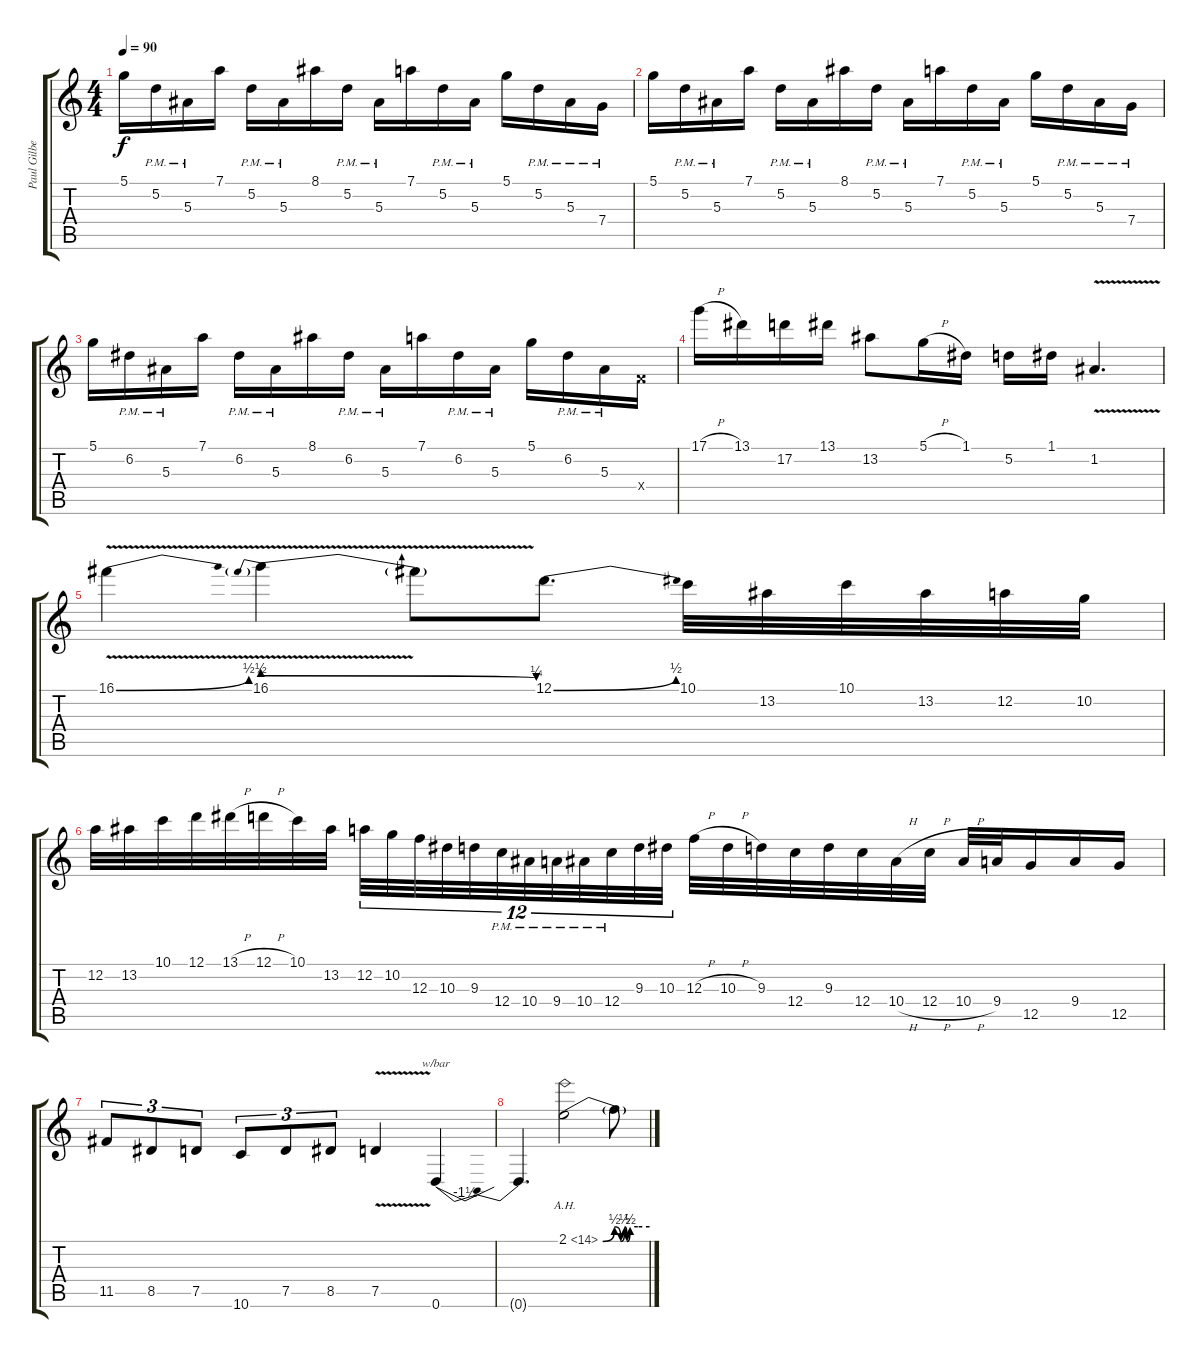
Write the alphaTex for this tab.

\track ("Paul Gilbert (Lead Guitar)" "Paul Gilbe") {instrument distortionguitar}
\staff {score tabs}
\tuning (D4 A3 F3 C3 G2 D2) {hide}
\ts (4 4)
\tempo 90
\clef g2
\ks c
5.1.16{dy f} 5.2{pm}.16 5.3{pm}.16 7.1.16 5.2{pm}.16 5.3{pm}.16 8.1.16 5.2{pm}.16 5.3{pm}.16 7.1.16 5.2{pm}.16 5.3{pm}.16 5.1.16 5.2{pm}.16 5.3{pm}.16 7.4{pm}.16 |
5.1.16 5.2{pm}.16 5.3{pm}.16 7.1.16 5.2{pm}.16 5.3{pm}.16 8.1.16 5.2{pm}.16 5.3{pm}.16 7.1.16 5.2{pm}.16 5.3{pm}.16 5.1.16 5.2{pm}.16 5.3{pm}.16 7.4{pm}.16 |
5.1.16 6.2{pm}.16 5.3{pm}.16 7.1.16 6.2{pm}.16 5.3{pm}.16 8.1.16 6.2{pm}.16 5.3{pm}.16 7.1.16 6.2{pm}.16 5.3{pm}.16 5.1.16 6.2{pm}.16 5.3{pm}.16 5.4{x}.16 |
17.1{h}.16 13.1.16 17.2.16 13.1.16 13.2.8 5.1{h}.16 1.1.16 5.2.16 1.1.16 1.2{v}.4{d} |
16.1{be (bend 0 0 60 2) v}.4 16.1{be (prebendrelease 0 2 60 1) v}.4 16.1{t}.8 12.1{be (bend 0 0 60 2)}.8{d} 10.1.32 13.2.32 10.1.32 13.2.32 12.2.32 10.2.32 |
12.2.32 13.2.32 10.1.32 12.1.32 13.1{h}.32 12.1{h}.32 10.1.32 13.2.32 12.2.32{tu (12 8)} 10.2.32{tu (12 8)} 12.3.32{tu (12 8)} 10.3.32{tu (12 8)} 9.3.32{tu (12 8)} 12.4{pm}.32{tu (12 8)} 10.4{pm}.32{tu (12 8)} 9.4{pm}.32{tu (12 8)} 10.4{pm}.32{tu (12 8)} 12.4{pm}.32{tu (12 8)} 9.3.32{tu (12 8)} 10.3.32{tu (12 8)} 12.3{h}.32 10.3{h}.32 9.3.32 12.4.32 9.3.32 12.4.32 10.4{h}.32 12.4{h}.32 10.4{h}.32 9.4.32 12.5.16 9.4.16 12.5.16 |
11.5.8{tu (3 2)} 8.5.8{tu (3 2)} 7.5.8{tu (3 2)} 10.6.8{tu (3 2)} 7.5.8{tu (3 2)} 8.5.8{tu (3 2)} 7.5{v}.4 0.6.4{tbe (dip default 0 0 30 -6 60 0)} |
0.6{t}.4{d} 2.1{be (custom 0 0 15 2 23 0 28 2 31 0 35 2 45 2 60 2) ah 12}.2 2.1{t}.8
